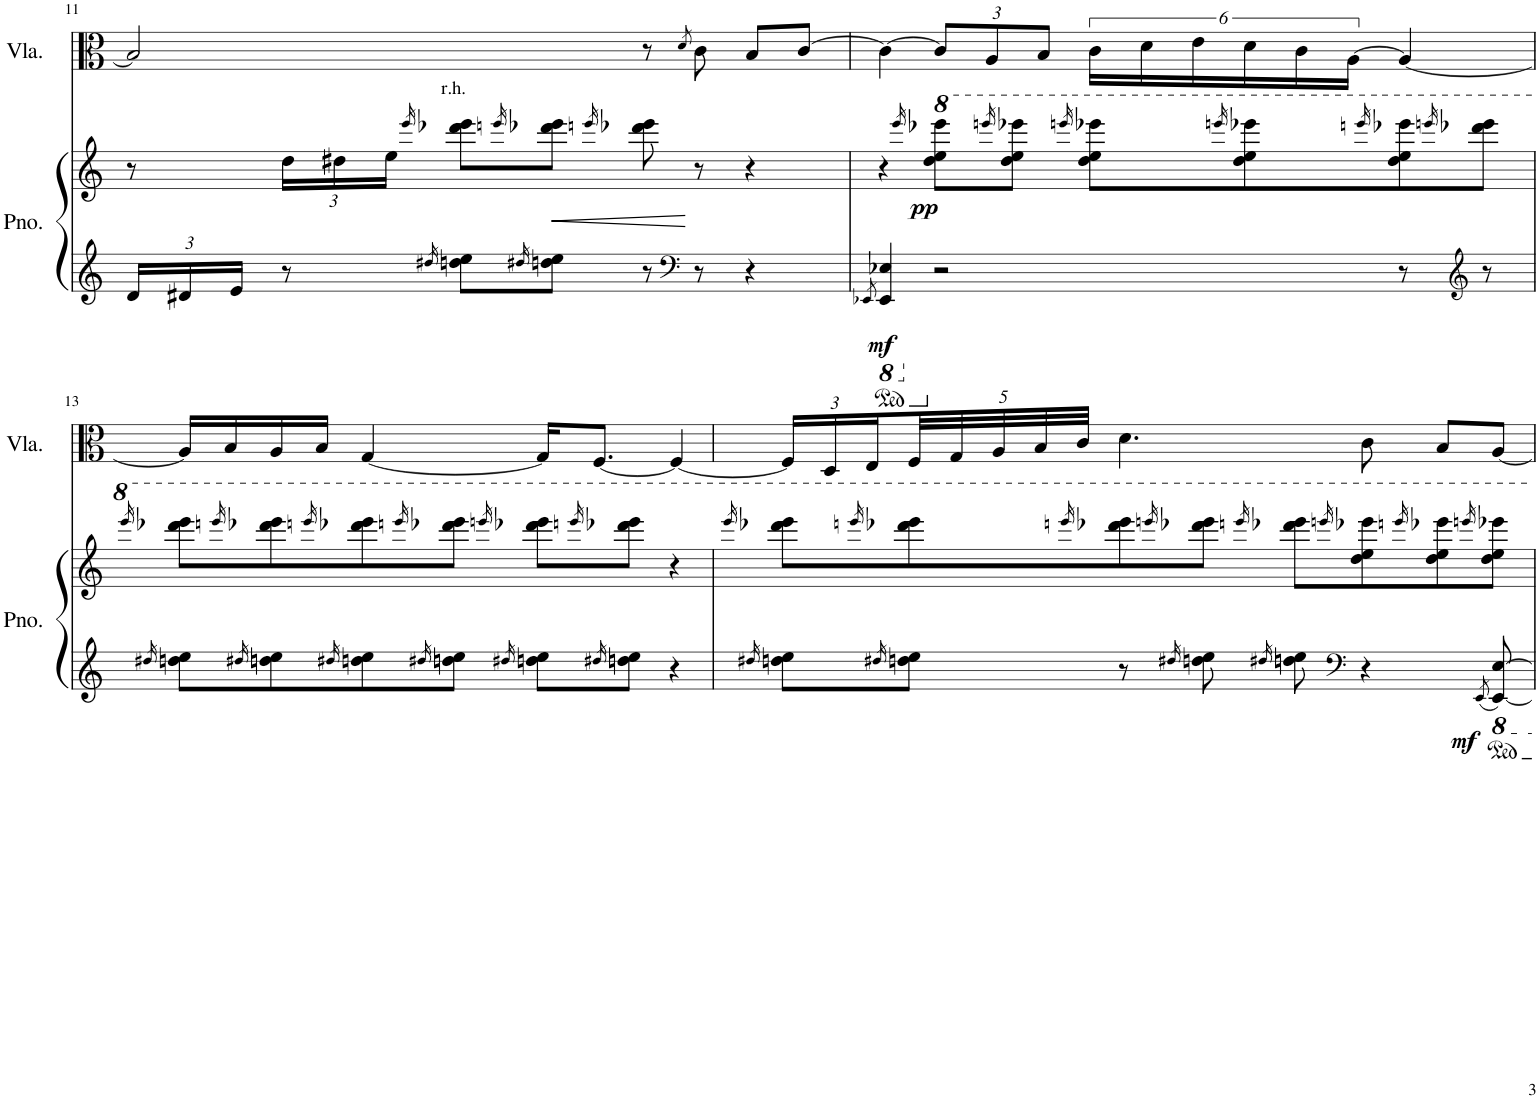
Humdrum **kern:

**kern	**kern	**dynam	**kern
*part2	*part2	*part2	*part1
*staff3	*staff2	*staff2/3	*staff1
*I"Piano	*	*	*I"Viola
*I'Pno.	*	*	*I'Vla.
!!LO:PB:g=z
*clefG2	*clefG2	*	*clefC3
*k[]	*k[]	*	*k[]
*M4/4	*M4/4	*	*M4/4
*Xbrackettup	*	*	*
=11	=11	=11	=11
24d/LL	8r	.	2B/]
24d#X/	.	.	.
24e/JJ	.	.	.
*	*Xbrackettup	*	*
8r	24dd\LL	.	.
.	24dd#X\	.	.
.	24ee\JJ	.	.
16qdd#X/	16qeee/	.	.
!	!LO:TX:a:t=r.h.	!	!
8ddn\ 8ee\L	8ddd\ 8eee-X\L	.	.
16qdd#X/	16qeeen/	.	.
8ddn\ 8ee\J	8ddd\ 8eee-X\J	.	.
.	16qeeen/	.	.
8r	8ddd\ 8eee-X\	.	8r
*clefF4	*	*	*
.	.	.	8qd/
8r	8r	.	8c\
4r	4r	.	8B/L
.	.	.	[8c/J
=12	=12	=12	=12
8qEEE-X/	.	.	.
!	!	!LO:DY:b=2	!
4EEE-/ 4EE-X/	4r	mf	4c\_
.	16qeeee/	.	.
*	*	*	*Xbrackettup
!	!	!LO:DY:b	!
2r	8ddd\ 8eee\ 8eeee-X\L	pp	12c/L]
.	.	.	12A/
.	16qeeeen/	.	.
.	8ddd\ 8eee\ 8eeee-X\J	.	.
.	.	.	12B/J
.	16qeeeen/	.	.
*	*	*	*brackettup
.	8ddd\ 8eee\ 8eeee-X\L	.	24c\LL
.	.	.	24d\
.	.	.	24e\
.	16qeeeen/	.	.
.	8ddd\ 8eee\ 8eeee-X\	.	24d\
.	.	.	24c\
.	.	.	[24A\JJ
.	16qeeeen/	.	.
8r	8ddd\ 8eee\ 8eeee-X\	.	4A/_
*clefG2	*	*	*
.	16qeeeen/	.	.
8r	8dddd\ 8eeee-X\J	.	.
!!LO:LB:g=z
=13	=13	=13	=13
16qdd#X/	16qeeee/	.	.
8ddn\ 8ee\L	8dddd\ 8eeee-X\L	.	16A/LL]
.	.	.	16B/
16qdd#X/	16qeeeen/	.	.
8ddn\ 8ee\	8dddd\ 8eeee-X\	.	16A/
.	.	.	16B/JJ
16qdd#X/	16qeeeen/	.	.
8ddn\ 8ee\	8dddd\ 8eeee-X\	.	[4G/
16qdd#X/	16qeeeen/	.	.
8ddn\ 8ee\J	8dddd\ 8eeee-X\J	.	.
16qdd#X/	16qeeeen/	.	.
8ddn\ 8ee\L	8dddd\ 8eeee-X\L	.	16G/KL]
.	.	.	[8.F/J
16qdd#X/	16qeeeen/	.	.
8ddn\ 8ee\J	8dddd\ 8eeee-X\J	.	.
4r	4r	.	4F/_
=14	=14	=14	=14
16qdd#X/	16qeeee/	.	.
*	*	*	*Xbrackettup
8ddn\ 8ee\L	8dddd\ 8eeee-X\L	.	24F/LL]
.	.	.	24D/
.	.	.	24E/
16qdd#X/	16qeeeen/	.	.
8ddn\ 8ee\J	8dddd\ 8eeee-X\	.	40F/L
.	.	.	40G/
.	.	.	40A/
.	.	.	40B/
.	.	.	40c/JJJ
.	16qeeeen/	.	.
8r	8dddd\ 8eeee-X\	.	4.d\
16qdd#X/	16qeeeen/	.	.
8ddn\ 8ee\	8dddd\ 8eeee-X\J	.	.
16qdd#X/	16qeeeen/	.	.
8ddn\ 8ee\	8dddd\ 8eeee-X\L	.	.
*clefF4	*	*	*
.	16qeeeen/	.	.
4r	8ddd\ 8eee\ 8eeee-X\	.	8c\
.	16qeeeen/	.	.
.	8ddd\ 8eee\ 8eeee-X\	.	8B/L
8qEEE/	16qeeeen/	.	.
!	!	!LO:DY:b=2	!
[8EEE/ [8EE/	8ddd\ 8eee\ 8eeee-X\J	mf	[8A/J
=	=	=	=
*-	*-	*-	*-
